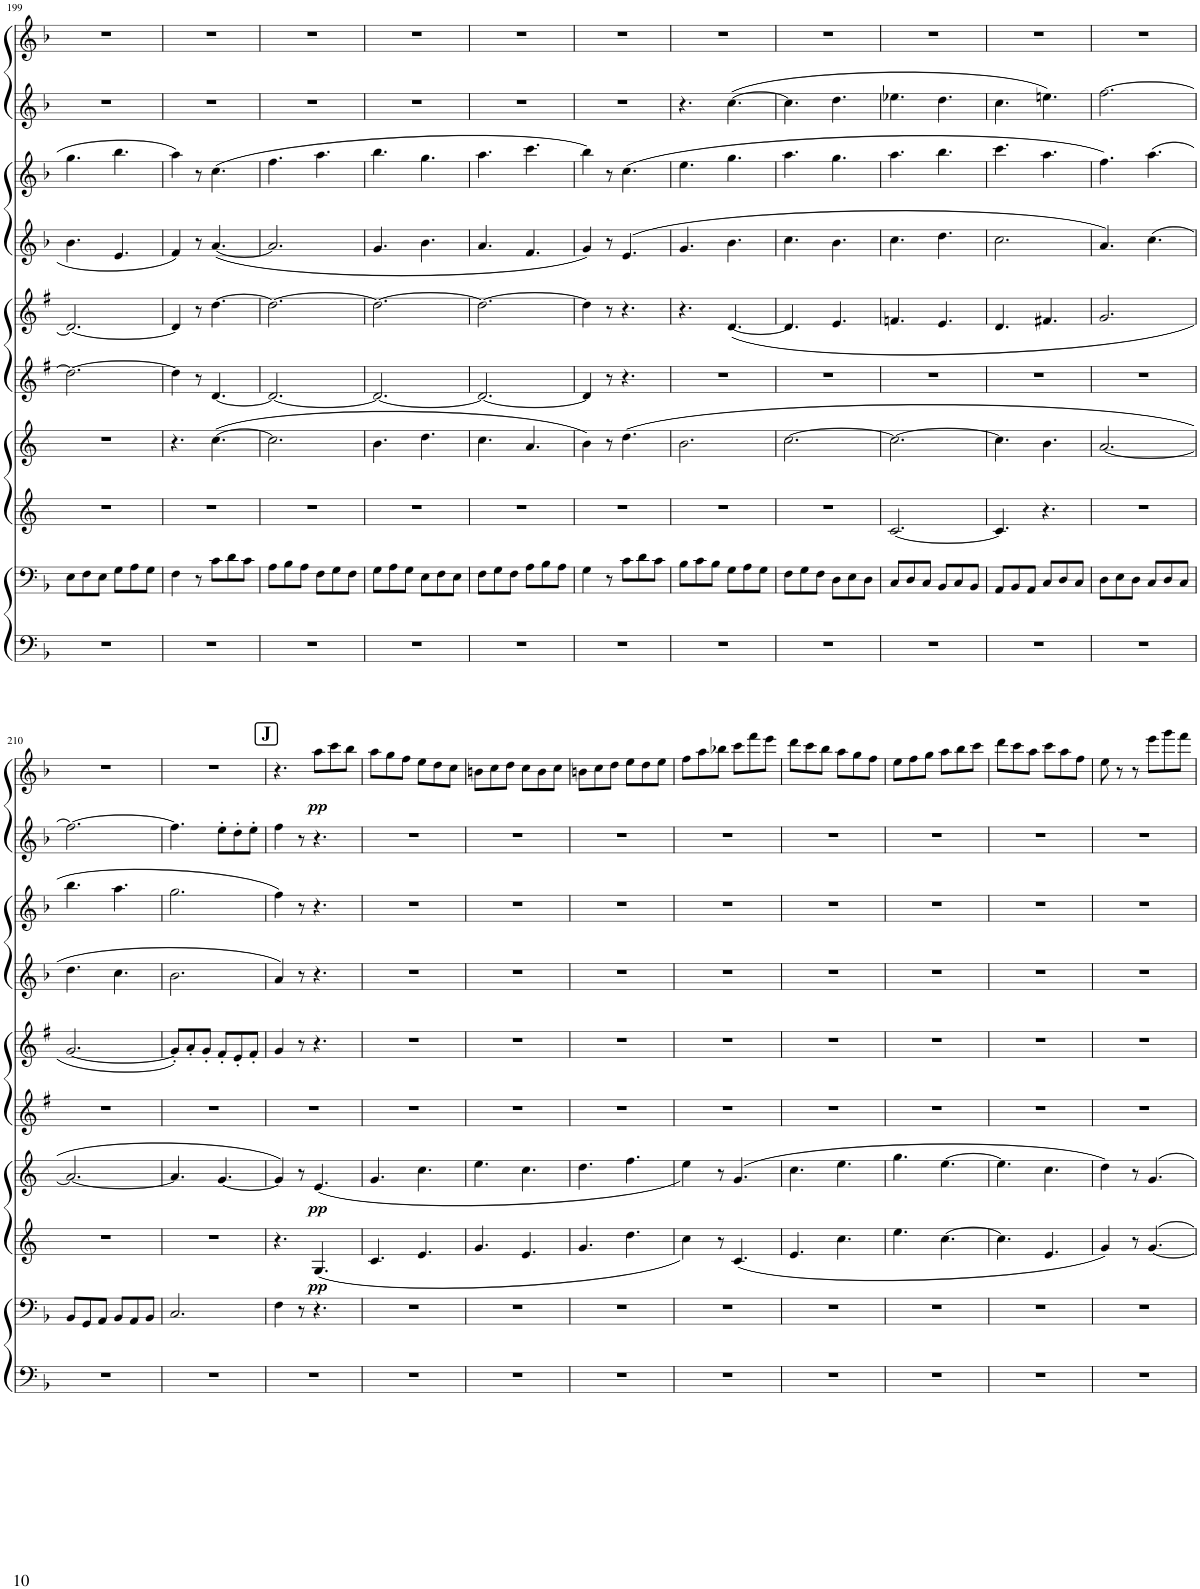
**kern	**kern	**kern	**dynam	**kern	**dynam	**kern	**kern	**kern	**kern	**kern	**kern	**dynam
*part10	*part9	*part8	*part8	*part7	*part7	*part6	*part5	*part4	*part3	*part2	*part1	*part1
*staff10	*staff9	*staff8	*staff8	*staff7	*staff7	*staff6	*staff5	*staff4	*staff3	*staff2	*staff1	*staff1
*I"Bassoon 2	*I"Bassoon 1	*I"Horn 2 in F	*	*I"Horn 1 in F	*	*I"Clarinet 2 in Bb	*I"Clarinet 1 in Bb	*I"Oboe 2	*I"Oboe 1	*I"Flute 2	*I"Flute 1	*
*I'Bsn	*I'Bsn	*I'Hn	*	*I'Hn	*	*I'Cl	*I'Cl	*I'Ob	*I'Ob	*I'Fl	*I'Fl	*
!!LO:PB:g=z
*clefF4	*clefF4	*clefG2	*	*clefG2	*	*clefG2	*clefG2	*clefG2	*clefG2	*clefG2	*clefG2	*
*	*	*Trd4c7	*	*Trd4c7	*	*Trd1c2	*Trd1c2	*	*	*	*	*
*k[b-]	*k[b-]	*k[]	*	*k[]	*	*k[f#]	*k[f#]	*k[b-]	*k[b-]	*k[b-]	*k[b-]	*
*M6/8	*M6/8	*M6/8	*	*M6/8	*	*M6/8	*M6/8	*M6/8	*M6/8	*M6/8	*M6/8	*
=199	=199	=199	=199	=199	=199	=199	=199	=199	=199	=199	=199	=199
2.r	8E\L	2.r	.	2.r	.	2.dd\_	2.d/_	4.b-\	4.gg\	2.r	2.r	.
.	8F\	.	.	.	.	.	.	.	.	.	.	.
.	8E\J	.	.	.	.	.	.	.	.	.	.	.
.	8G\L	.	.	.	.	.	.	4.e/	4.bb-\	.	.	.
.	8A\	.	.	.	.	.	.	.	.	.	.	.
.	8G\J	.	.	.	.	.	.	.	.	.	.	.
=200	=200	=200	=200	=200	=200	=200	=200	=200	=200	=200	=200	=200
2.r	4F\	2.r	.	4.r	.	4dd\]	4d/]	4f/	4aa\	2.r	2.r	.
.	8r	.	.	.	.	8r	8r	8r	8r	.	.	.
.	8c\L	.	.	([4.cc\	.	[4.d/	[4.dd\	(<[4.a/	(4.cc\	.	.	.
.	8d\	.	.	.	.	.	.	.	.	.	.	.
.	8c\J	.	.	.	.	.	.	.	.	.	.	.
=201	=201	=201	=201	=201	=201	=201	=201	=201	=201	=201	=201	=201
2.r	8A\L	2.r	.	2.cc\]	.	2.d/_	2.dd\_	2.a/]	4.ff\	2.r	2.r	.
.	8B-\	.	.	.	.	.	.	.	.	.	.	.
.	8A\J	.	.	.	.	.	.	.	.	.	.	.
.	8F\L	.	.	.	.	.	.	.	4.aa\	.	.	.
.	8G\	.	.	.	.	.	.	.	.	.	.	.
.	8F\J	.	.	.	.	.	.	.	.	.	.	.
=202	=202	=202	=202	=202	=202	=202	=202	=202	=202	=202	=202	=202
2.r	8G\L	2.r	.	4.b\	.	2.d/_	2.dd\_	4.g/	4.bb-\	2.r	2.r	.
.	8A\	.	.	.	.	.	.	.	.	.	.	.
.	8G\J	.	.	.	.	.	.	.	.	.	.	.
.	8E\L	.	.	4.dd\	.	.	.	4.b-\	4.gg\	.	.	.
.	8F\	.	.	.	.	.	.	.	.	.	.	.
.	8E\J	.	.	.	.	.	.	.	.	.	.	.
=203	=203	=203	=203	=203	=203	=203	=203	=203	=203	=203	=203	=203
2.r	8F\L	2.r	.	4.cc\	.	2.d/_	2.dd\_	4.a/	4.aa\	2.r	2.r	.
.	8G\	.	.	.	.	.	.	.	.	.	.	.
.	8F\J	.	.	.	.	.	.	.	.	.	.	.
.	8A\L	.	.	4.a/	.	.	.	4.f/	4.ccc\	.	.	.
.	8B-\	.	.	.	.	.	.	.	.	.	.	.
.	8A\J	.	.	.	.	.	.	.	.	.	.	.
=204	=204	=204	=204	=204	=204	=204	=204	=204	=204	=204	=204	=204
2.r	4G\	2.r	.	4b\)	.	4d/]	4dd\]	4g/)	4bb-\)	2.r	2.r	.
.	8r	.	.	8r	.	8r	8r	8r	8r	.	.	.
.	8c\L	.	.	(4.dd\	.	4.r	4.r	(4.e/	(4.cc\	.	.	.
.	8d\	.	.	.	.	.	.	.	.	.	.	.
.	8c\J	.	.	.	.	.	.	.	.	.	.	.
=205	=205	=205	=205	=205	=205	=205	=205	=205	=205	=205	=205	=205
2.r	8B-\L	2.r	.	2.b\	.	2.r	4.r	4.g/	4.ee\	4.r	2.r	.
.	8c\	.	.	.	.	.	.	.	.	.	.	.
.	8B-\J	.	.	.	.	.	.	.	.	.	.	.
.	8G\L	.	.	.	.	.	(<[4.d/	4.b-\	4.gg\	([4.cc\	.	.
.	8A\	.	.	.	.	.	.	.	.	.	.	.
.	8G\J	.	.	.	.	.	.	.	.	.	.	.
=206	=206	=206	=206	=206	=206	=206	=206	=206	=206	=206	=206	=206
2.r	8F\L	2.r	.	[2.cc\	.	2.r	4.d/]	4.cc\	4.aa\	4.cc\]	2.r	.
.	8G\	.	.	.	.	.	.	.	.	.	.	.
.	8F\J	.	.	.	.	.	.	.	.	.	.	.
.	8D\L	.	.	.	.	.	4.e/	4.b-\	4.gg\	4.dd\	.	.
.	8E\	.	.	.	.	.	.	.	.	.	.	.
.	8D\J	.	.	.	.	.	.	.	.	.	.	.
=207	=207	=207	=207	=207	=207	=207	=207	=207	=207	=207	=207	=207
2.r	8C/L	[2.c/	.	2.cc\_	.	2.r	4.fn/	4.cc\	4.aa\	4.ee-X\	2.r	.
.	8D/	.	.	.	.	.	.	.	.	.	.	.
.	8C/J	.	.	.	.	.	.	.	.	.	.	.
.	8BB-/L	.	.	.	.	.	4.e/	4.dd\	4.bb-\	4.dd\	.	.
.	8C/	.	.	.	.	.	.	.	.	.	.	.
.	8BB-/J	.	.	.	.	.	.	.	.	.	.	.
=208	=208	=208	=208	=208	=208	=208	=208	=208	=208	=208	=208	=208
2.r	8AA/L	4.c/]	.	4.cc\]	.	2.r	4.d/	2.cc\	4.ccc\	4.cc\	2.r	.
.	8BB-/	.	.	.	.	.	.	.	.	.	.	.
.	8AA/J	.	.	.	.	.	.	.	.	.	.	.
.	8C/L	4.r	.	4.b\	.	.	4.f#X/	.	4.aa\	4.een\)	.	.
.	8D/	.	.	.	.	.	.	.	.	.	.	.
.	8C/J	.	.	.	.	.	.	.	.	.	.	.
=209	=209	=209	=209	=209	=209	=209	=209	=209	=209	=209	=209	=209
2.r	8D\L	2.r	.	[2.a/	.	2.r	2.g/	4.a/)	4.ff\)	[2.ff\	2.r	.
.	8E\	.	.	.	.	.	.	.	.	.	.	.
.	8D\J	.	.	.	.	.	.	.	.	.	.	.
.	8C/L	.	.	.	.	.	.	(4.cc\	(4.aa\	.	.	.
.	8D/	.	.	.	.	.	.	.	.	.	.	.
.	8C/J	.	.	.	.	.	.	.	.	.	.	.
!!LO:LB:g=z
=210	=210	=210	=210	=210	=210	=210	=210	=210	=210	=210	=210	=210
2.r	8BB-/L	2.r	.	2.a/_	.	2.r	[2.g/	4.dd\	4.bb-\	2.ff\_	2.r	.
.	8GG/	.	.	.	.	.	.	.	.	.	.	.
.	8AA/J	.	.	.	.	.	.	.	.	.	.	.
.	8BB-/L	.	.	.	.	.	.	4.cc\	4.aa\	.	.	.
.	8AA/	.	.	.	.	.	.	.	.	.	.	.
.	8BB-/J	.	.	.	.	.	.	.	.	.	.	.
=211	=211	=211	=211	=211	=211	=211	=211	=211	=211	=211	=211	=211
2.r	2.C/	2.r	.	4.a/]	.	2.r	8g'/L])	2.b-\	2.gg\	4.ff\]	2.r	.
.	.	.	.	.	.	.	8a'/	.	.	.	.	.
.	.	.	.	.	.	.	8g'/J	.	.	.	.	.
.	.	.	.	[4.g/	.	.	8f#'/L	.	.	8ee'\L	.	.
.	.	.	.	.	.	.	8e'/	.	.	8dd'\	.	.
.	.	.	.	.	.	.	8f#'/J	.	.	8ee'\J	.	.
!!LO:REH:place=s1:a:B:cj:fs=14:t=J
=212	=212	=212	=212	=212	=212	=212	=212	=212	=212	=212	=212	=212
2.r	4F\	4.r	.	4g/])	.	2.r	4g/	4a/)	4ff\)	4ff\	4.r	.
.	8r	.	.	8r	.	.	8r	8r	8r	8r	.	.
!	!	!	!LO:DY:b	!	!LO:DY:b	!	!	!	!	!	!	!LO:DY:b
.	4.r	(<4.G/	pp	(<4.e/	pp	.	4.r	4.r	4.r	4.r	8aa\L	pp
.	.	.	.	.	.	.	.	.	.	.	8ccc\	.
.	.	.	.	.	.	.	.	.	.	.	8bb-\J	.
=213	=213	=213	=213	=213	=213	=213	=213	=213	=213	=213	=213	=213
2.r	2.r	4.c/	.	4.g/	.	2.r	2.r	2.r	2.r	2.r	8aa\L	.
.	.	.	.	.	.	.	.	.	.	.	8gg\	.
.	.	.	.	.	.	.	.	.	.	.	8ff\J	.
.	.	4.e/	.	4.cc\	.	.	.	.	.	.	8ee\L	.
.	.	.	.	.	.	.	.	.	.	.	8dd\	.
.	.	.	.	.	.	.	.	.	.	.	8cc\J	.
=214	=214	=214	=214	=214	=214	=214	=214	=214	=214	=214	=214	=214
2.r	2.r	4.g/	.	4.ee\	.	2.r	2.r	2.r	2.r	2.r	8bn\L	.
.	.	.	.	.	.	.	.	.	.	.	8cc\	.
.	.	.	.	.	.	.	.	.	.	.	8dd\J	.
.	.	4.e/	.	4.cc\	.	.	.	.	.	.	8cc\L	.
.	.	.	.	.	.	.	.	.	.	.	8b\	.
.	.	.	.	.	.	.	.	.	.	.	8cc\J	.
=215	=215	=215	=215	=215	=215	=215	=215	=215	=215	=215	=215	=215
2.r	2.r	4.g/	.	4.dd\	.	2.r	2.r	2.r	2.r	2.r	8bn\L	.
.	.	.	.	.	.	.	.	.	.	.	8cc\	.
.	.	.	.	.	.	.	.	.	.	.	8dd\J	.
.	.	4.dd\	.	4.ff\	.	.	.	.	.	.	8ee\L	.
.	.	.	.	.	.	.	.	.	.	.	8dd\	.
.	.	.	.	.	.	.	.	.	.	.	8ee\J	.
=216	=216	=216	=216	=216	=216	=216	=216	=216	=216	=216	=216	=216
2.r	2.r	4cc\)	.	4ee\)	.	2.r	2.r	2.r	2.r	2.r	8ff\L	.
.	.	.	.	.	.	.	.	.	.	.	8aa\	.
.	.	8r	.	8r	.	.	.	.	.	.	8bb-X\J	.
.	.	(<4.c/	.	(>4.g/	.	.	.	.	.	.	8ccc\L	.
.	.	.	.	.	.	.	.	.	.	.	8fff\	.
.	.	.	.	.	.	.	.	.	.	.	8eee\J	.
=217	=217	=217	=217	=217	=217	=217	=217	=217	=217	=217	=217	=217
2.r	2.r	4.e/	.	4.cc\	.	2.r	2.r	2.r	2.r	2.r	8ddd\L	.
.	.	.	.	.	.	.	.	.	.	.	8ccc\	.
.	.	.	.	.	.	.	.	.	.	.	8bb-\J	.
.	.	4.cc\	.	4.ee\	.	.	.	.	.	.	8aa\L	.
.	.	.	.	.	.	.	.	.	.	.	8gg\	.
.	.	.	.	.	.	.	.	.	.	.	8ff\J	.
=218	=218	=218	=218	=218	=218	=218	=218	=218	=218	=218	=218	=218
2.r	2.r	4.ee\	.	4.gg\	.	2.r	2.r	2.r	2.r	2.r	8ee\L	.
.	.	.	.	.	.	.	.	.	.	.	8ff\	.
.	.	.	.	.	.	.	.	.	.	.	8gg\J	.
.	.	[4.cc\	.	[4.ee\	.	.	.	.	.	.	8aa\L	.
.	.	.	.	.	.	.	.	.	.	.	8bb-\	.
.	.	.	.	.	.	.	.	.	.	.	8ccc\J	.
=219	=219	=219	=219	=219	=219	=219	=219	=219	=219	=219	=219	=219
2.r	2.r	4.cc\]	.	4.ee\]	.	2.r	2.r	2.r	2.r	2.r	8ddd\L	.
.	.	.	.	.	.	.	.	.	.	.	8ccc\	.
.	.	.	.	.	.	.	.	.	.	.	8aa\J	.
.	.	4.e/	.	4.cc\	.	.	.	.	.	.	8ccc\L	.
.	.	.	.	.	.	.	.	.	.	.	8aa\	.
.	.	.	.	.	.	.	.	.	.	.	8ff\J	.
=220	=220	=220	=220	=220	=220	=220	=220	=220	=220	=220	=220	=220
2.r	2.r	4g/)	.	4dd\)	.	2.r	2.r	2.r	2.r	2.r	8ee\	.
.	.	.	.	.	.	.	.	.	.	.	8r	.
.	.	8r	.	8r	.	.	.	.	.	.	8r	.
.	.	[4.g/	.	4.g/	.	.	.	.	.	.	8eee\L	.
.	.	.	.	.	.	.	.	.	.	.	8ggg\	.
.	.	.	.	.	.	.	.	.	.	.	8fff\J	.
=	=	=	=	=	=	=	=	=	=	=	=	=
*-	*-	*-	*-	*-	*-	*-	*-	*-	*-	*-	*-	*-
